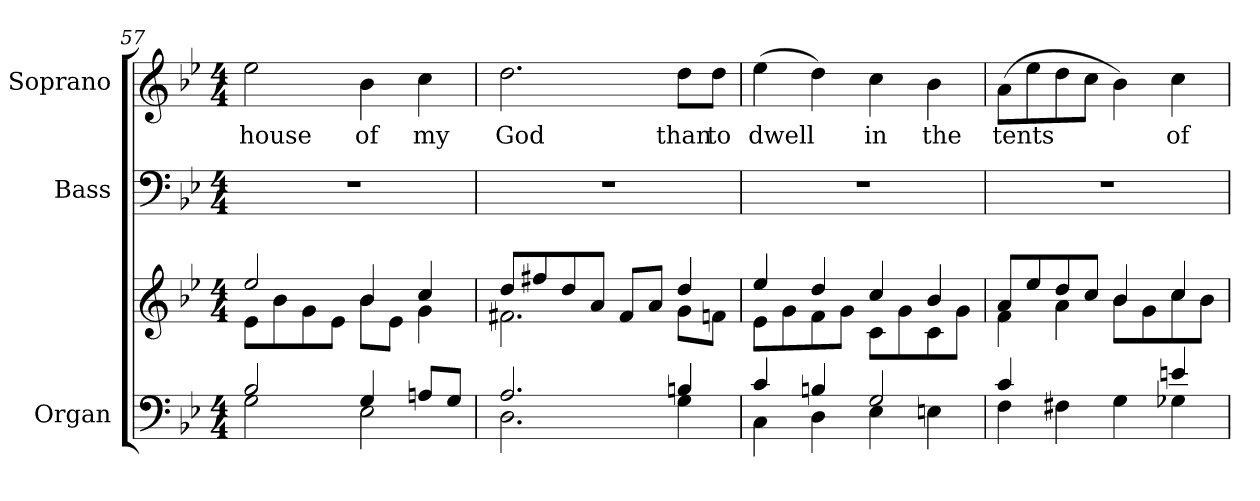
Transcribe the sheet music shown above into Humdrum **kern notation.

**kern	**kern	**kern	**kern	**text
*part3	*part3	*part2	*part1	*part1
*staff4	*staff3	*staff2	*staff1	*staff1
*I"Organ	*	*I"Bass	*I"Soprano	*
*I'Org.	*	*I'B.	*I'S.	*
*clefF4	*clefG2	*clefF4	*clefG2	*
*k[b-e-]	*k[b-e-]	*k[b-e-]	*k[b-e-]	*
*B-:	*B-:	*B-:	*B-:	*
*M4/4	*M4/4	*M4/4	*M4/4	*
=57	=57	=57	=57	=57
*^	*^	*	*	*
!	!	!	!	!	!	!LO:LY:b:color=#000000
2B-i/	2Gi\	2ee-i/	8e-i\L	1r	2ee-i\	house
.	.	.	8b-i\	.	.	.
.	.	.	8gi\	.	.	.
.	.	.	8e-i\J	.	.	.
!	!	!	!	!	!	!LO:LY:b:color=#000000
4Gi/	2E-i\	4b-i/	8b-i\L	.	4b-i\	of
.	.	.	8e-i\J	.	.	.
!	!	!	!	!	!	!LO:LY:b:color=#000000
8Ani/L	.	4cci/	4gi\	.	4cci\	my
8Gi/J	.	.	.	.	.	.
!!LO:LB:g=z
=58	=58	=58	=58	=58	=58	=58
!	!	!	!	!	!	!LO:LY:b:color=#000000
2.Ai/	2.Di\	8ddi/L	2.f#Xi\	1r	2.ddi\	God
.	.	8ff#Xi/	.	.	.	.
.	.	8ddi/	.	.	.	.
.	.	8ai/J	.	.	.	.
.	.	8f#i/L	.	.	.	.
.	.	8ai/J	.	.	.	.
!	!	!	!	!	!	!LO:LY:b:color=#000000
4Bni/	4Gi\	4ddi/	8gi\L	.	8ddi\L	than
!	!	!	!	!	!	!LO:LY:b:color=#000000
.	.	.	8fni\J	.	8ddi\J	to
=59	=59	=59	=59	=59	=59	=59
!	!	!	!	!	!	!LO:LY:b:color=#000000
4ci/	4Ci\	4ee-i/	8e-i\L	1r	(4ee-i\	dwell
.	.	.	8gi\	.	.	.
4Bni/	4Di\	4ddi/	8fi\	.	4ddi\)	.
.	.	.	8gi\J	.	.	.
!	!	!	!	!	!	!LO:LY:b:color=#000000
2Gi/	4E-i\	4cci/	8ci\L	.	4cci\	in
.	.	.	8gi\	.	.	.
!	!	!	!	!	!	!LO:LY:b:color=#000000
.	4Eni\	4b-i/	8ci\	.	4b-i\	the
.	.	.	8gi\J	.	.	.
=60	=60	=60	=60	=60	=60	=60
!	!	!	!	!	!	!LO:LY:b:color=#000000
4ci/	4Fi\	8ai/L	4fi\	1r	(8ai\L	tents
.	.	8ee-i/	.	.	8ee-i\	.
2ryy	4F#Xi\	8ddi/	4ai\	.	8ddi\	.
.	.	8cci/J	.	.	8cci\J	.
.	4Gi\	4b-i/	8b-i\L	.	4b-i\)	.
.	.	.	8gi\	.	.	.
!	!	!	!	!	!	!LO:LY:b:color=#000000
4eni/	4G-Xi\	4cci/	8cci\	.	4cci\	of
.	.	.	8b-i\J	.	.	.
*v	*v	*	*	*	*	*
*	*v	*v	*	*	*
=	=	=	=	=
*-	*-	*-	*-	*-
